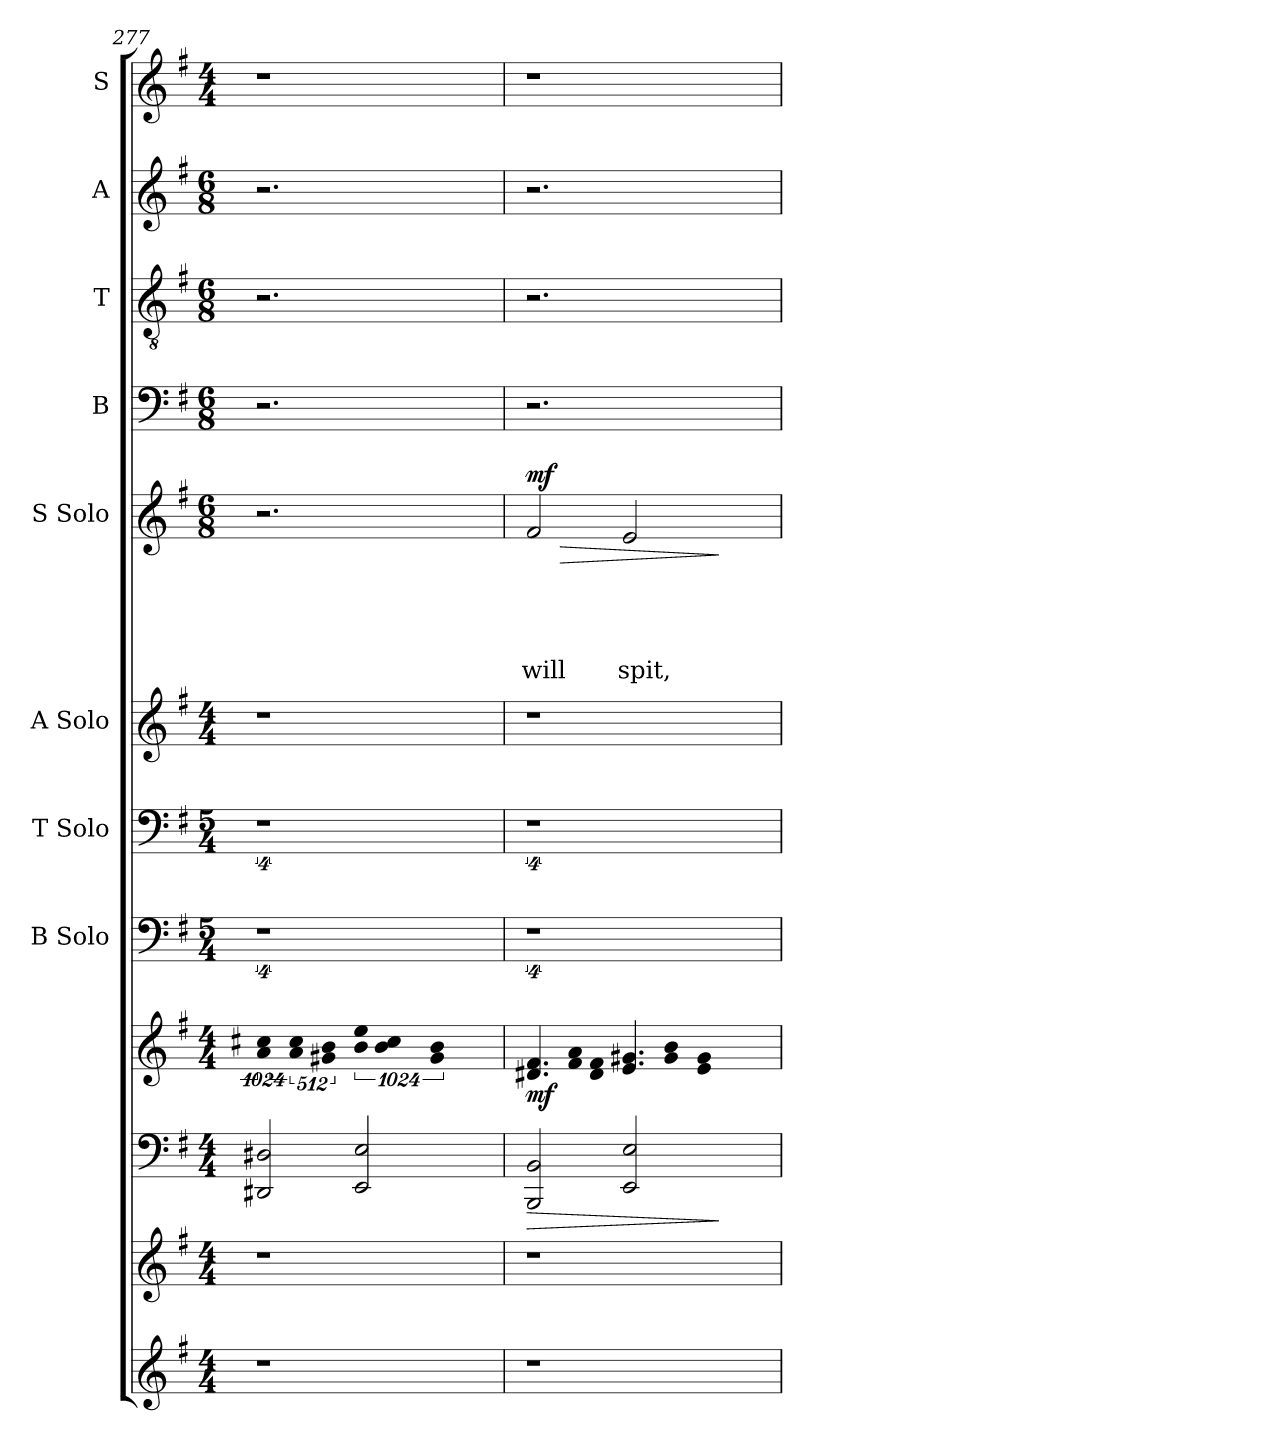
**kern	**kern	**kern	**dynam	**kern	**dynam	**kern	**kern	**kern	**kern	**text	**text	**text	**text	**text	**dynam	**kern	**kern	**kern	**kern
*part12	*part11	*part10	*part10	*part9	*part9	*part8	*part7	*part6	*part5	*part5	*part5	*part5	*part5	*part5	*part5	*part4	*part3	*part2	*part1
*staff12	*staff11	*staff10	*staff10	*staff9	*staff9	*staff8	*staff7	*staff6	*staff5	*staff5	*staff5	*staff5	*staff5	*staff5	*staff5	*staff4	*staff3	*staff2	*staff1
*	*	*	*	*	*	*I"B Solo	*I"T Solo	*I"A Solo	*I"S Solo	*	*	*	*	*	*	*I"B	*I"T	*I"A	*I"S
!!LO:LB:g=z
*clefG2	*clefG2	*clefF4	*	*clefG2	*	*clefF4	*clefF4	*clefG2	*clefG2	*	*	*	*	*	*	*clefF4	*clefGv2	*clefG2	*clefG2
*k[f#]	*k[f#]	*k[f#]	*	*k[f#]	*	*k[f#]	*k[f#]	*k[f#]	*k[f#]	*	*	*	*	*	*	*k[f#]	*k[f#]	*k[f#]	*k[f#]
*G:	*G:	*G:	*	*G:	*	*G:	*G:	*G:	*G:	*	*	*	*	*	*	*G:	*G:	*G:	*G:
*M4/4	*M4/4	*M4/4	*	*M4/4	*	*M5/4	*M5/4	*M4/4	*M6/8	*	*	*	*	*	*	*M6/8	*M6/8	*M6/8	*M4/4
=277	=277	=277	=277	=277	=277	=277	=277	=277	=277	=277	=277	=277	=277	=277	=277	=277	=277	=277	=277
!	!	!	!	!LO:N:vis=4	!	!	!	!	!	!	!	!	!	!	!	!	!	!	!
1r	1r	2DD#X/ 2D#X/	.	4096%683a\ 4096%683cc#X\	.	4%5r	4%5r	1r	2.r	.	.	.	.	.	.	2.r	2.r	2.r	1r
!	!	!	!	!LO:N:vis=4	!	!	!	!	!	!	!	!	!	!	!	!	!	!	!
.	.	.	.	2048%341a\ 2048%341cc#\	.	.	.	.	.	.	.	.	.	.	.	.	.	.	.
!	!	!	!	!LO:N:vis=4	!	!	!	!	!	!	!	!	!	!	!	!	!	!	!
.	.	.	.	4096%683g#X/ 4096%683b/	.	.	.	.	.	.	.	.	.	.	.	.	.	.	.
!	!	!	!	!LO:N:vis=4	!	!	!	!	!	!	!	!	!	!	!	!	!	!	!
.	.	2EE/ 2E/	.	4096%683b\ 4096%683ee\	.	.	.	.	.	.	.	.	.	.	.	.	.	.	.
!	!	!	!	!LO:N:vis=4	!	!	!	!	!	!	!	!	!	!	!	!	!	!	!
.	.	.	.	2048%341b\ 2048%341cc#\	.	.	.	.	.	.	.	.	.	.	.	.	.	.	.
.	.	.	.	.	.	.	.	.	2ryy	.	.	.	.	.	.	2ryy	2ryy	2ryy	.
!	!	!	!	!LO:N:vis=4	!	!	!	!	!	!	!	!	!	!	!	!	!	!	!
.	.	.	.	4096%683g#/ 4096%683b/	.	.	.	.	.	.	.	.	.	.	.	.	.	.	.
4ryy	4ryy	4ryy	.	4ryy	.	.	.	4ryy	.	.	.	.	.	.	.	.	.	.	4ryy
=278	=278	=278	=278	=278	=278	=278	=278	=278	=278	=278	=278	=278	=278	=278	=278	=278	=278	=278	=278
!	!	!	!LO:HP:b	!	!	!	!	!	!	!	!	!	!	!	!	!	!	!	!
*	*	*	*	*Xtuplet	*	*	*	*	*	*	*	*	*	*	*	*	*	*	*
!	!	!	!	!	!LO:DY:b	!	!	!	!	!	!	!	!	!LO:LY:b	!LO:HP:b	!	!	!	!
!	!	!	!	!	!	!	!	!	!	!	!	!	!	!	!LO:DY:n=1:a	!	!	!	!
1r	1r	2BBB/ 2BB/	>	6.d#X/ 6.f#/	mf	4%5r	4%5r	1r	2f#/	.	.	.	.	will	> mf	2.r	2.r	2.r	1r
!	!	!	!	!LO:N:vis=8	!	!	!	!	!	!	!	!	!	!	!	!	!	!	!
.	.	.	.	4096%341f#/ 4096%341a/	.	.	.	.	.	.	.	.	.	.	.	.	.	.	.
!	!	!	!	!LO:N:vis=4	!	!	!	!	!	!	!	!	!	!	!	!	!	!	!
.	.	.	.	4096%683d#/ 4096%683f#/	.	.	.	.	.	.	.	.	.	.	.	.	.	.	.
!	!	!	!	!	!	!	!	!	!	!	!	!	!	!LO:LY:b	!	!	!	!	!
.	.	2EE/ 2E/	.	6.e/ 6.g#X/	.	.	.	.	2e/	.	.	.	.	spit,	.	.	.	.	.
!	!	!	!	!LO:N:vis=8	!	!	!	!	!	!	!	!	!	!	!	!	!	!	!
.	.	.	.	4096%341g#/ 4096%341b/	.	.	.	.	.	.	.	.	.	.	.	2ryy	2ryy	2ryy	.
!	!	!	!	!LO:N:vis=4	!	!	!	!	!	!	!	!	!	!	!	!	!	!	!
.	.	.	.	4096%683e/ 4096%683g#/	.	.	.	.	.	.	.	.	.	.	.	.	.	.	.
4ryy	4ryy	4ryy	]	4ryy	.	.	.	4ryy	4ryy	.	.	.	.	.	]	.	.	.	4ryy
=	=	=	=	=	=	=	=	=	=	=	=	=	=	=	=	=	=	=	=
*-	*-	*-	*-	*-	*-	*-	*-	*-	*-	*-	*-	*-	*-	*-	*-	*-	*-	*-	*-
